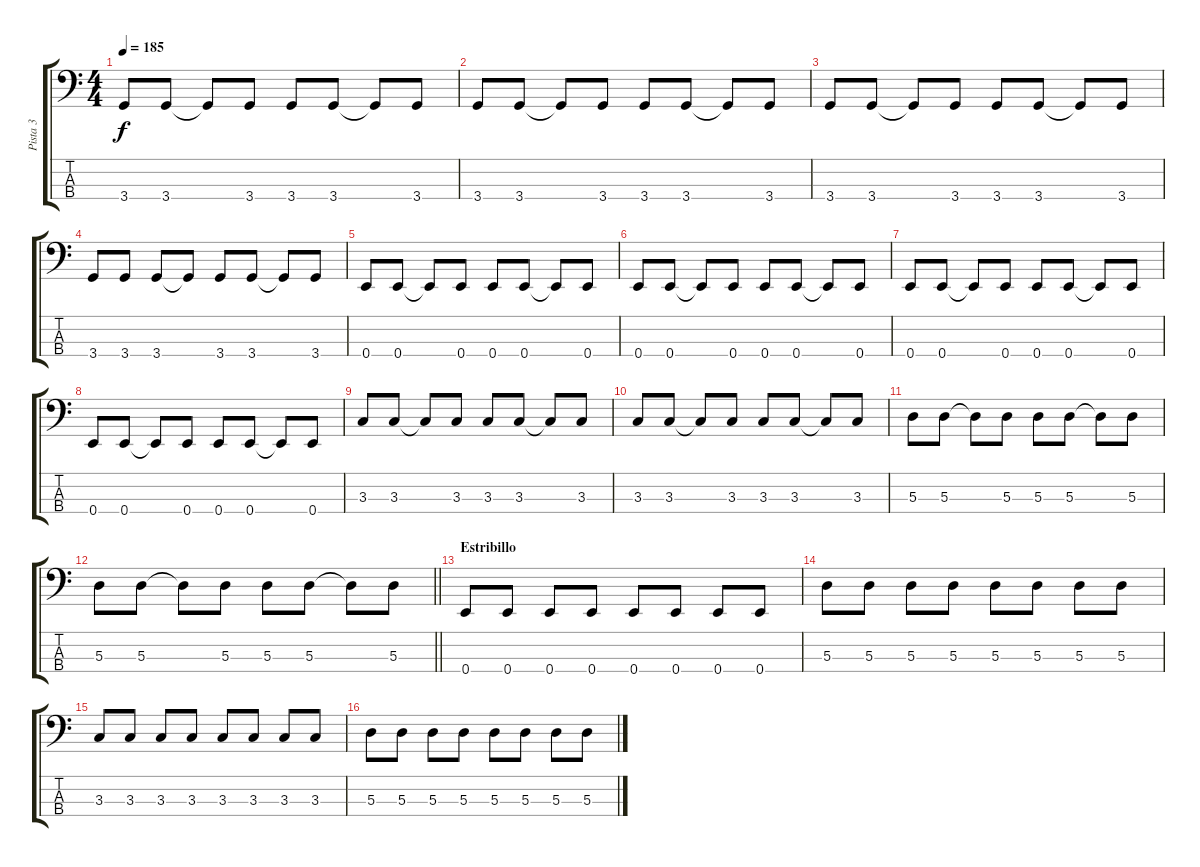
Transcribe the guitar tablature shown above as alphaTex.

\track ("Pista 3" "Pista 3") {instrument electricbassfinger}
\staff {score tabs}
\tuning (G2 D2 A1 E1) {hide}
\ts (4 4)
\tempo 185
\clef f4
\ks c
3.4.8{dy f} 3.4.8 3.4{t}.8 3.4.8 3.4.8 3.4.8 3.4{t}.8 3.4.8 |
3.4.8 3.4.8 3.4{t}.8 3.4.8 3.4.8 3.4.8 3.4{t}.8 3.4.8 |
3.4.8 3.4.8 3.4{t}.8 3.4.8 3.4.8 3.4.8 3.4{t}.8 3.4.8 |
3.4.8 3.4.8 3.4.8 3.4{t}.8 3.4.8 3.4.8 3.4{t}.8 3.4.8 |
0.4.8 0.4.8 0.4{t}.8 0.4.8 0.4.8 0.4.8 0.4{t}.8 0.4.8 |
0.4.8 0.4.8 0.4{t}.8 0.4.8 0.4.8 0.4.8 0.4{t}.8 0.4.8 |
0.4.8 0.4.8 0.4{t}.8 0.4.8 0.4.8 0.4.8 0.4{t}.8 0.4.8 |
0.4.8 0.4.8 0.4{t}.8 0.4.8 0.4.8 0.4.8 0.4{t}.8 0.4.8 |
3.3.8 3.3.8 3.3{t}.8 3.3.8 3.3.8 3.3.8 3.3{t}.8 3.3.8 |
3.3.8 3.3.8 3.3{t}.8 3.3.8 3.3.8 3.3.8 3.3{t}.8 3.3.8 |
5.3.8 5.3.8 5.3{t}.8 5.3.8 5.3.8 5.3.8 5.3{t}.8 5.3.8 |
\barLineRight lightlight
5.3.8 5.3.8 5.3{t}.8 5.3.8 5.3.8 5.3.8 5.3{t}.8 5.3.8 |
\section ("" "Estribillo")
0.4.8 0.4.8 0.4.8 0.4.8 0.4.8 0.4.8 0.4.8 0.4.8 |
5.3.8 5.3.8 5.3.8 5.3.8 5.3.8 5.3.8 5.3.8 5.3.8 |
3.3.8 3.3.8 3.3.8 3.3.8 3.3.8 3.3.8 3.3.8 3.3.8 |
5.3.8 5.3.8 5.3.8 5.3.8 5.3.8 5.3.8 5.3.8 5.3.8
